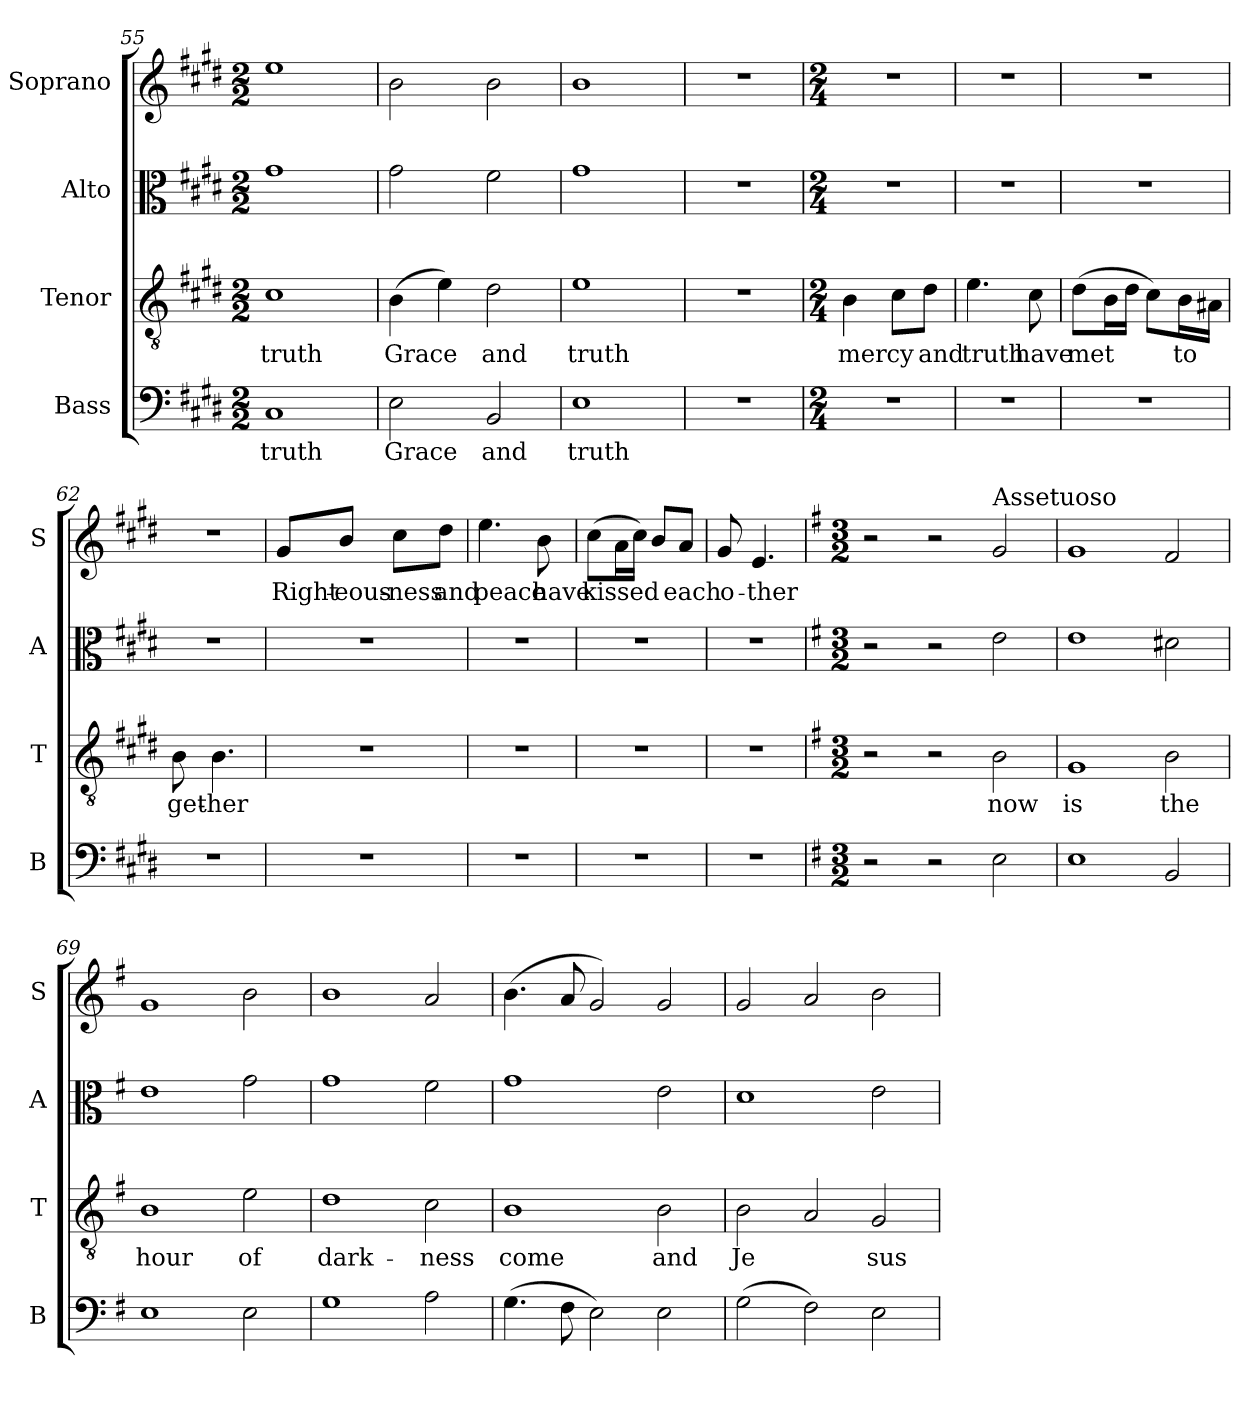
**kern	**text	**kern	**text	**kern	**kern	**text
*part4	*part4	*part3	*part3	*part2	*part1	*part1
*staff4	*staff4	*staff3	*staff3	*staff2	*staff1	*staff1
*I"Bass	*	*I"Tenor	*	*I"Alto	*I"Soprano	*
*I'B	*	*I'T	*	*I'A	*I'S	*
*clefF4	*	*clefGv2	*	*clefC3	*clefG2	*
*k[f#c#g#d#]	*	*k[f#c#g#d#]	*	*k[f#c#g#d#]	*k[f#c#g#d#]	*
*E:	*	*E:	*	*E:	*E:	*
*M2/2	*	*M2/2	*	*M2/2	*M2/2	*
=55	=55	=55	=55	=55	=55	=55
1C#	truth	1c#	truth	1g#	1ee	.
=56	=56	=56	=56	=56	=56	=56
2E\	Grace	(4B\	Grace	2g#\	2b\	.
.	.	4e\)	.	.	.	.
2BB/	and	2d#\	and	2f#\	2b\	.
=57	=57	=57	=57	=57	=57	=57
1E	truth	1e	truth	1g#	1b	.
=58	=58	=58	=58	=58	=58	=58
1r	.	1r	.	1r	1r	.
=59	=59	=59	=59	=59	=59	=59
*M2/4	*	*M2/4	*	*M2/4	*M2/4	*
2r	.	4B\	mer	2r	2r	.
.	.	8c#\L	cy	.	.	.
.	.	8d#\J	and	.	.	.
=60	=60	=60	=60	=60	=60	=60
2r	.	4.e\	truth	2r	2r	.
.	.	8c#\	have	.	.	.
!!LO:LB:g=z
=61	=61	=61	=61	=61	=61	=61
2r	.	(8d#\L	met	2r	2r	.
.	.	16B\L	.	.	.	.
.	.	16d#\JJ	.	.	.	.
.	.	8c#\L)	.	.	.	.
.	.	16B\L	to	.	.	.
.	.	16A#X\JJ	.	.	.	.
=62	=62	=62	=62	=62	=62	=62
2r	.	8B\	get-	2r	2r	.
.	.	4.B\	-her	.	.	.
=63	=63	=63	=63	=63	=63	=63
2r	.	2r	.	2r	8g#/L	Right-
.	.	.	.	.	8b/J	-eous-
.	.	.	.	.	8cc#\L	-ness
.	.	.	.	.	8dd#\J	and
=64	=64	=64	=64	=64	=64	=64
2r	.	2r	.	2r	4.ee\	peace
.	.	.	.	.	8b\	have
=65	=65	=65	=65	=65	=65	=65
2r	.	2r	.	2r	(8cc#\L	kissed
.	.	.	.	.	16a\L	.
.	.	.	.	.	16cc#\JJ)	.
.	.	.	.	.	8b/L	.
.	.	.	.	.	8a/J	each
!!LO:PB:g=z
=66	=66	=66	=66	=66	=66	=66
2r	.	2r	.	2r	8g#/	o-
.	.	.	.	.	4.e/	-ther
=67	=67	=67	=67	=67	=67	=67
*k[f#]	*	*k[f#]	*	*k[f#]	*k[f#]	*
*G:	*	*G:	*	*G:	*G:	*
*M3/2	*	*M3/2	*	*M3/2	*M3/2	*
2r	.	2r	.	2r	2r	.
2r	.	2r	.	2r	2r	.
!	!	!	!	!	!LO:TX:a:t=Assetuoso	!
2E\	.	2B\	now	2e\	2g/	.
=68	=68	=68	=68	=68	=68	=68
1E	.	1G	is	1e	1g	.
2BB/	.	2B\	the	2d#X\	2f#/	.
=69	=69	=69	=69	=69	=69	=69
1E	.	1B	hour	1e	1g	.
2E\	.	2e\	of	2g\	2b\	.
=70	=70	=70	=70	=70	=70	=70
1G	.	1d	dark-	1g	1b	.
2A\	.	2c\	-ness	2f#\	2a/	.
=71	=71	=71	=71	=71	=71	=71
(4.G\	.	1B	come	1g	(4.b\	.
8F#\	.	.	.	.	8a/	.
2E\)	.	.	.	.	2g/)	.
2E\	.	2B\	and	2e\	2g/	.
!!LO:PB:g=z
=72	=72	=72	=72	=72	=72	=72
(2G\	.	2B\	Je	1d	2g/	.
2F#\)	.	2A/	.	.	2a/	.
2E\	.	2G/	sus	2e\	2b\	.
=	=	=	=	=	=	=
*-	*-	*-	*-	*-	*-	*-
